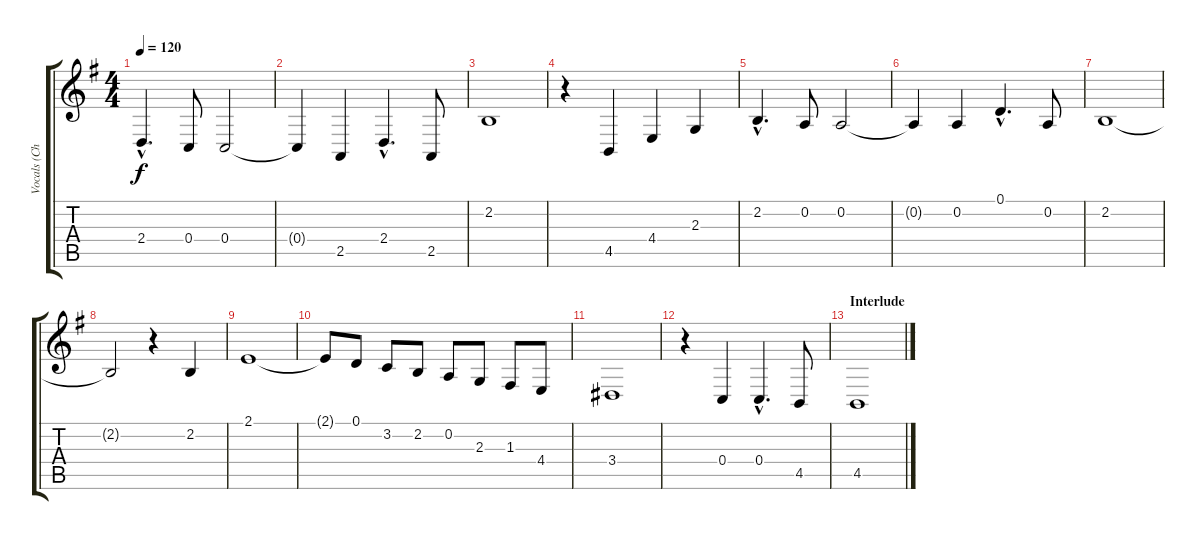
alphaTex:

\track ("Vocals (Christine)" "Vocals (Ch") {instrument oboe}
\staff {score tabs}
\tuning (D4 A3 F3 C3 G2 D2) {hide}
\ts (4 4)
\tempo 120
\clef g2
\ks g
2.4{hac}.4{d dy f} 0.4.8 0.4.2 |
0.4{t}.4 2.5.4 2.4{hac}.4{d} 2.5.8 |
2.2.1 |
r.4 4.5.4 4.4.4 2.3.4 |
2.2{hac}.4{d} 0.2.8 0.2.2 |
0.2{t}.4 0.2.4 0.1{hac}.4{d} 0.2.8 |
2.2.1 |
2.2{t}.2 r.4 2.2.4 |
2.1.1 |
2.1{t}.8 0.1.8 3.2.8 2.2.8 0.2.8 2.3.8 1.3.8 4.4.8 |
3.4.1 |
r.4 0.4.4 0.4{hac}.4{d} 4.5.8 |
\section ("" "Interlude")
4.5.1
